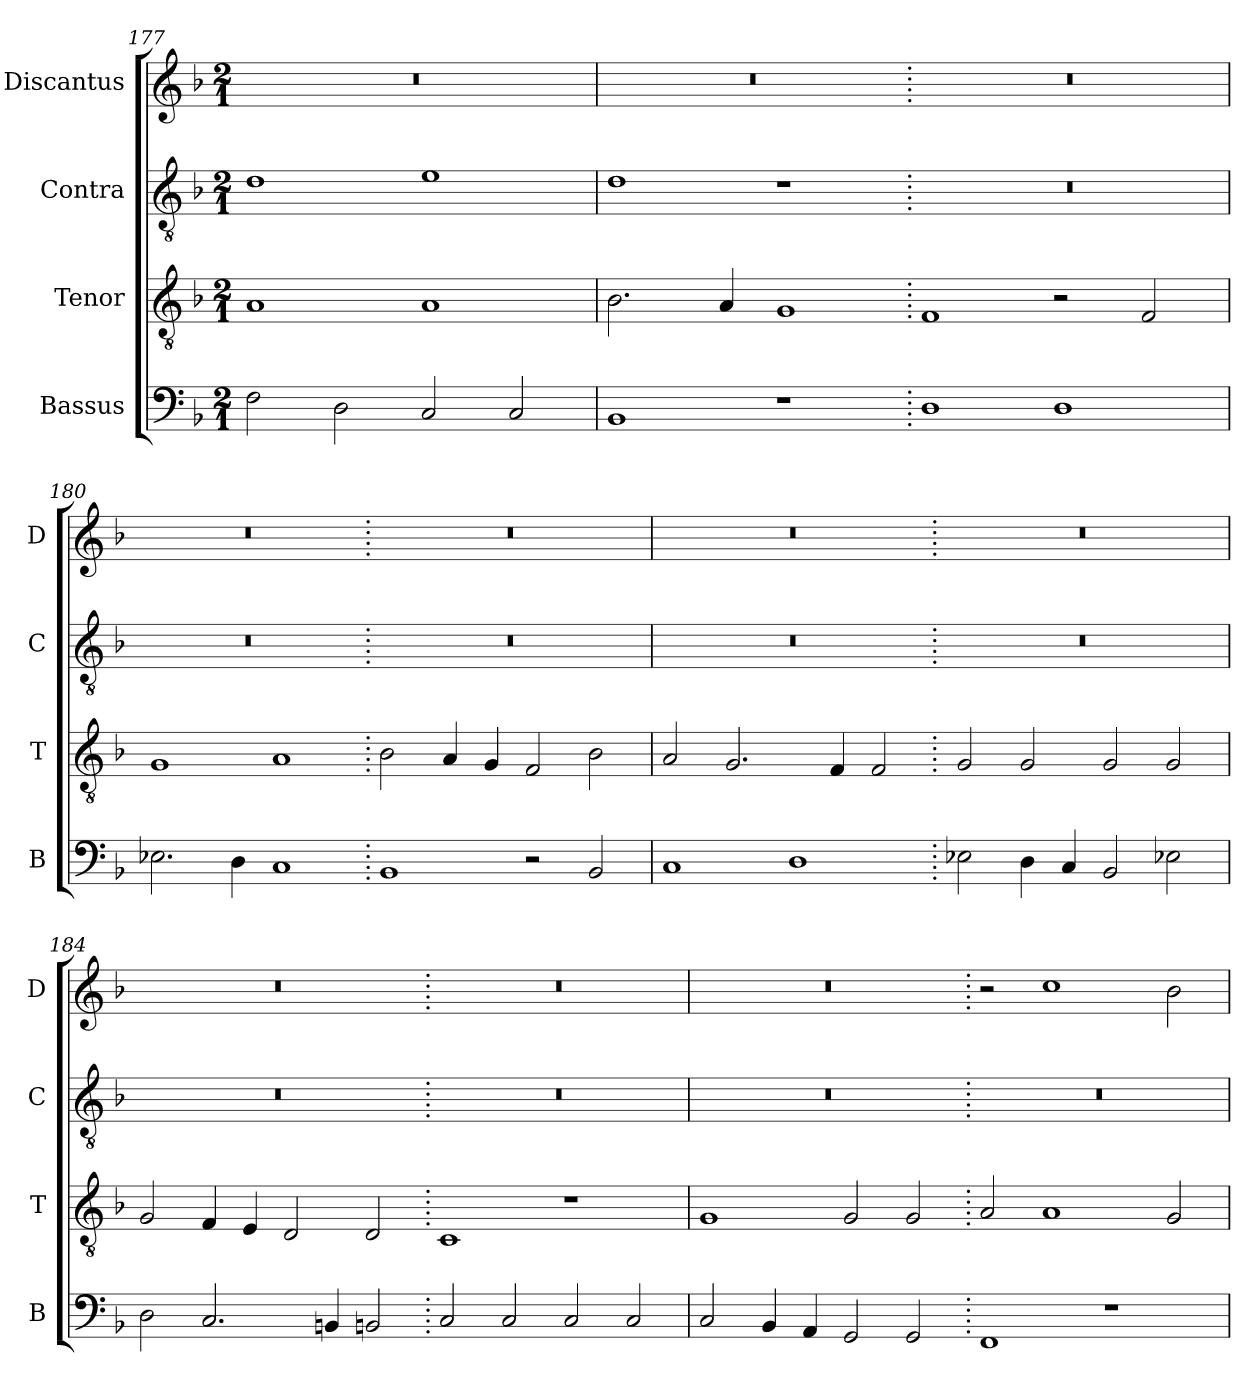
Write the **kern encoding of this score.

**kern	**kern	**kern	**kern
*part4	*part3	*part2	*part1
*staff4	*staff3	*staff2	*staff1
*I"Bassus	*I"Tenor	*I"Contra	*I"Discantus
*I'B	*I'T	*I'C	*I'D
*clefF4	*clefGv2	*clefGv2	*clefG2
*k[b-]	*k[b-]	*k[b-]	*k[b-]
*M2/1	*M2/1	*M2/1	*M2/1
=177	=177	=177	=177
2F\	1A	1d	0r
2D\	.	.	.
2C/	1A	1e	.
2C/	.	.	.
=178	=178	=178	=178
1BB-	2.B-\	1d	0r
.	4A/	.	.
1r	1G	1r	.
=179.	=179.	=179.	=179.
1D	1F	0r	0r
1D	2r	.	.
.	2F/	.	.
=180	=180	=180	=180
2.E-X\	1G	0r	0r
4D\	.	.	.
1C	1A	.	.
=181.	=181.	=181.	=181.
1BB-	2B-\	0r	0r
.	4A/	.	.
.	4G/	.	.
2r	2F/	.	.
2BB-/	2B-\	.	.
=182	=182	=182	=182
1C	2A/	0r	0r
.	2.G/	.	.
1D	.	.	.
.	4F/	.	.
.	2F/	.	.
=183.	=183.	=183.	=183.
2E-X\	2G/	0r	0r
4D\	2G/	.	.
4C/	.	.	.
2BB-/	2G/	.	.
2E-X\	2G/	.	.
=184	=184	=184	=184
2D\	2G/	0r	0r
2.C/	4F/	.	.
.	4E/	.	.
.	2D/	.	.
4BBn/	.	.	.
2BBn/	2D/	.	.
=185.	=185.	=185.	=185.
2C/	1C	0r	0r
2C/	.	.	.
2C/	1r	.	.
2C/	.	.	.
=186	=186	=186	=186
2C/	1G	0r	0r
4BB-/	.	.	.
4AA/	.	.	.
2GG/	2G/	.	.
2GG/	2G/	.	.
=187.	=187.	=187.	=187.
1FF	2A/	0r	2r
.	1A	.	1cc
1r	.	.	.
.	2G/	.	2b-\
=	=	=	=
*-	*-	*-	*-
